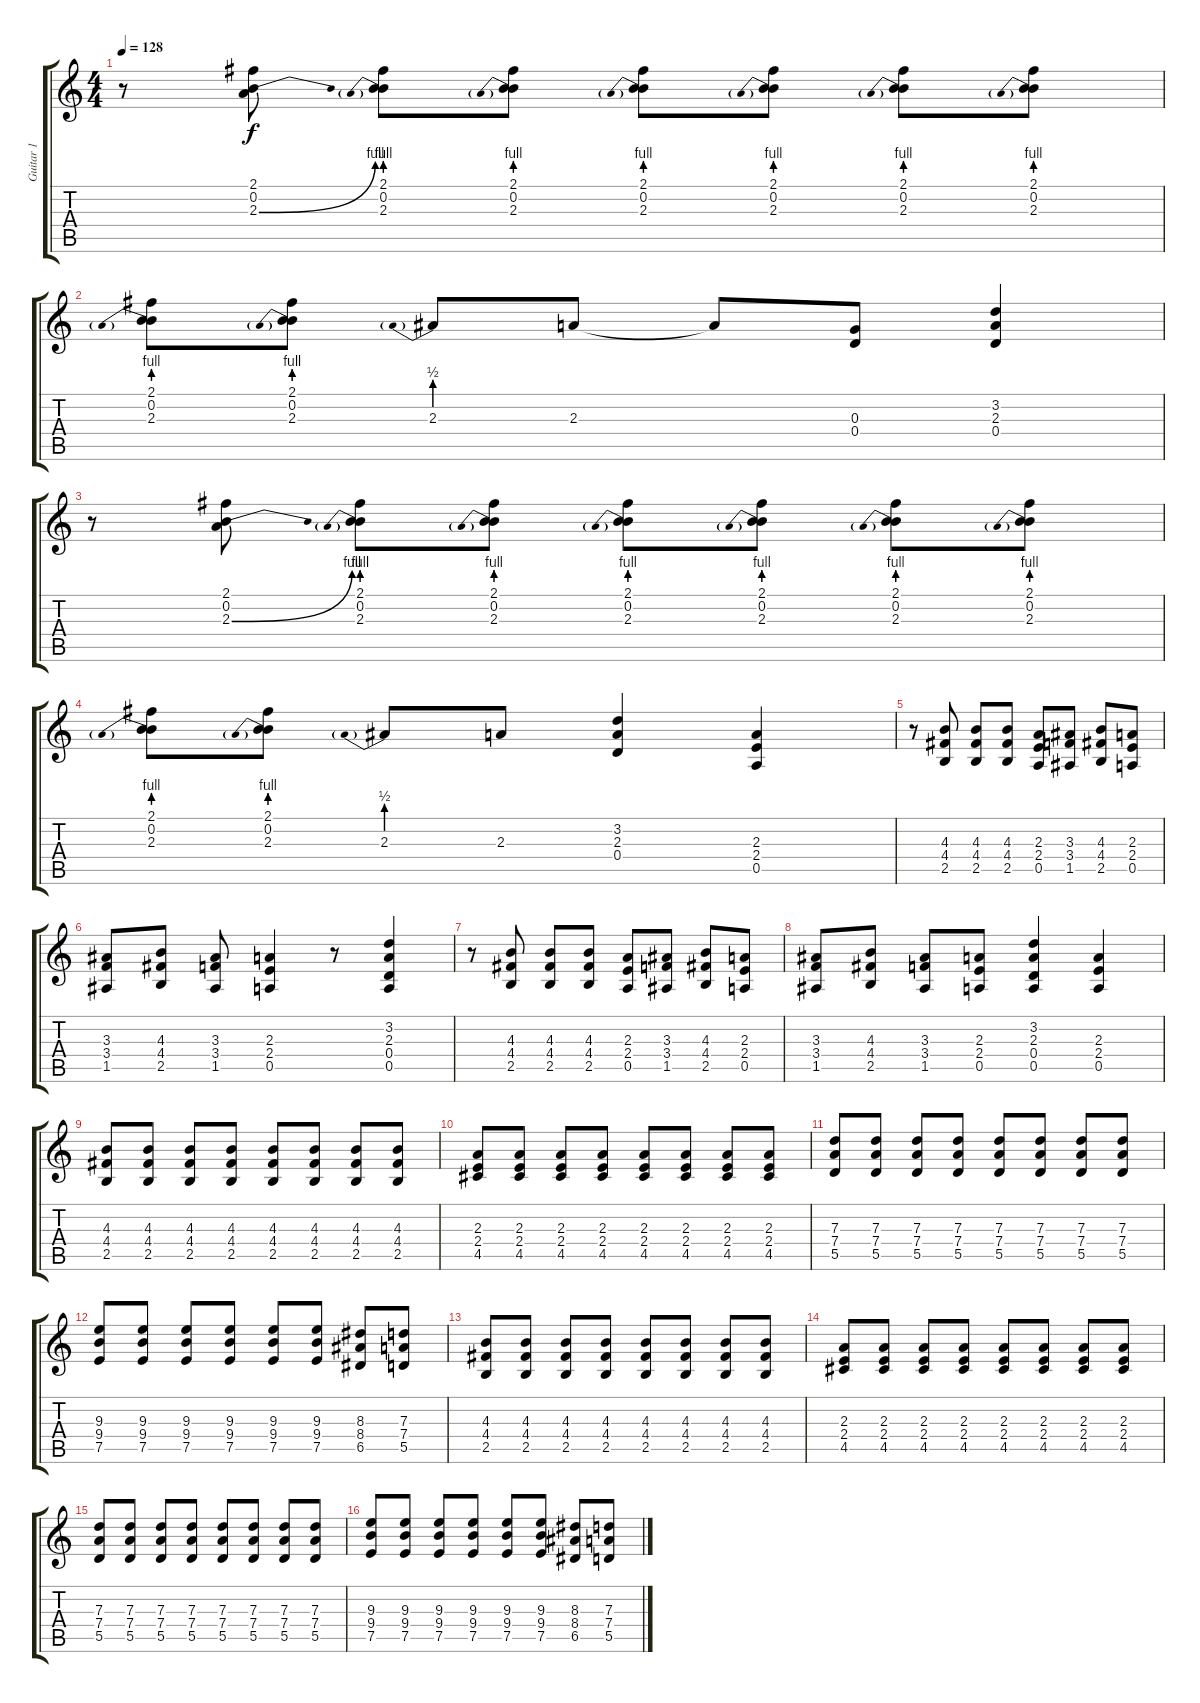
\track ("Guitar 1" "Guitar 1") {instrument distortionguitar}
\staff {score tabs}
\tuning (E4 B3 G3 D3 A2 E2) {hide}
\ts (4 4)
\tempo 128
\clef g2
\ks c
r.8{dy f} (2.1 0.2 2.3{be (bend 0 0 60 4)}).8 (2.1 0.2 2.3{be (prebend 0 4 60 4)}).8 (2.1 0.2 2.3{be (prebend 0 4 60 4)}).8 (2.1 0.2 2.3{be (prebend 0 4 60 4)}).8 (2.1 0.2 2.3{be (prebend 0 4 60 4)}).8 (2.1 0.2 2.3{be (prebend 0 4 60 4)}).8 (2.1 0.2 2.3{be (prebend 0 4 60 4)}).8 |
(2.1 0.2 2.3{be (prebend 0 4 60 4)}).8 (2.1 0.2 2.3{be (prebend 0 4 60 4)}).8 2.3{be (prebend 0 2 60 2)}.8 2.3.8 2.3{t}.8 (0.3 0.4).8 (3.2 2.3 0.4).4 |
r.8 (2.1 0.2 2.3{be (bend 0 0 60 4)}).8 (2.1 0.2 2.3{be (prebend 0 4 60 4)}).8 (2.1 0.2 2.3{be (prebend 0 4 60 4)}).8 (2.1 0.2 2.3{be (prebend 0 4 60 4)}).8 (2.1 0.2 2.3{be (prebend 0 4 60 4)}).8 (2.1 0.2 2.3{be (prebend 0 4 60 4)}).8 (2.1 0.2 2.3{be (prebend 0 4 60 4)}).8 |
(2.1 0.2 2.3{be (prebend 0 4 60 4)}).8 (2.1 0.2 2.3{be (prebend 0 4 60 4)}).8 2.3{be (prebend 0 2 60 2)}.8 2.3.8 (3.2 2.3 0.4).4 (2.3 2.4 0.5).4 |
r.8 (4.3 4.4 2.5).8 (4.3 4.4 2.5).8 (4.3 4.4 2.5).8 (2.3 2.4 0.5).8 (3.3 3.4 1.5).8 (4.3 4.4 2.5).8 (2.3 2.4 0.5).8 |
(3.3 3.4 1.5).8 (4.3 4.4 2.5).8 (3.3 3.4 1.5).8 (2.3 2.4 0.5).4 r.8 (3.2 2.3 0.4 0.5).4 |
r.8 (4.3 4.4 2.5).8 (4.3 4.4 2.5).8 (4.3 4.4 2.5).8 (2.3 2.4 0.5).8 (3.3 3.4 1.5).8 (4.3 4.4 2.5).8 (2.3 2.4 0.5).8 |
(3.3 3.4 1.5).8 (4.3 4.4 2.5).8 (3.3 3.4 1.5).8 (2.3 2.4 0.5).8 (3.2 2.3 0.4 0.5).4 (2.3 2.4 0.5).4 |
(4.3 4.4 2.5).8 (4.3 4.4 2.5).8 (4.3 4.4 2.5).8 (4.3 4.4 2.5).8 (4.3 4.4 2.5).8 (4.3 4.4 2.5).8 (4.3 4.4 2.5).8 (4.3 4.4 2.5).8 |
(2.3 2.4 4.5).8 (2.3 2.4 4.5).8 (2.3 2.4 4.5).8 (2.3 2.4 4.5).8 (2.3 2.4 4.5).8 (2.3 2.4 4.5).8 (2.3 2.4 4.5).8 (2.3 2.4 4.5).8 |
(7.3 7.4 5.5).8 (7.3 7.4 5.5).8 (7.3 7.4 5.5).8 (7.3 7.4 5.5).8 (7.3 7.4 5.5).8 (7.3 7.4 5.5).8 (7.3 7.4 5.5).8 (7.3 7.4 5.5).8 |
(9.3 9.4 7.5).8 (9.3 9.4 7.5).8 (9.3 9.4 7.5).8 (9.3 9.4 7.5).8 (9.3 9.4 7.5).8 (9.3 9.4 7.5).8 (8.3 8.4 6.5).8 (7.3 7.4 5.5).8 |
(4.3 4.4 2.5).8 (4.3 4.4 2.5).8 (4.3 4.4 2.5).8 (4.3 4.4 2.5).8 (4.3 4.4 2.5).8 (4.3 4.4 2.5).8 (4.3 4.4 2.5).8 (4.3 4.4 2.5).8 |
(2.3 2.4 4.5).8 (2.3 2.4 4.5).8 (2.3 2.4 4.5).8 (2.3 2.4 4.5).8 (2.3 2.4 4.5).8 (2.3 2.4 4.5).8 (2.3 2.4 4.5).8 (2.3 2.4 4.5).8 |
(7.3 7.4 5.5).8 (7.3 7.4 5.5).8 (7.3 7.4 5.5).8 (7.3 7.4 5.5).8 (7.3 7.4 5.5).8 (7.3 7.4 5.5).8 (7.3 7.4 5.5).8 (7.3 7.4 5.5).8 |
(9.3 9.4 7.5).8 (9.3 9.4 7.5).8 (9.3 9.4 7.5).8 (9.3 9.4 7.5).8 (9.3 9.4 7.5).8 (9.3 9.4 7.5).8 (8.3 8.4 6.5).8 (7.3 7.4 5.5).8
